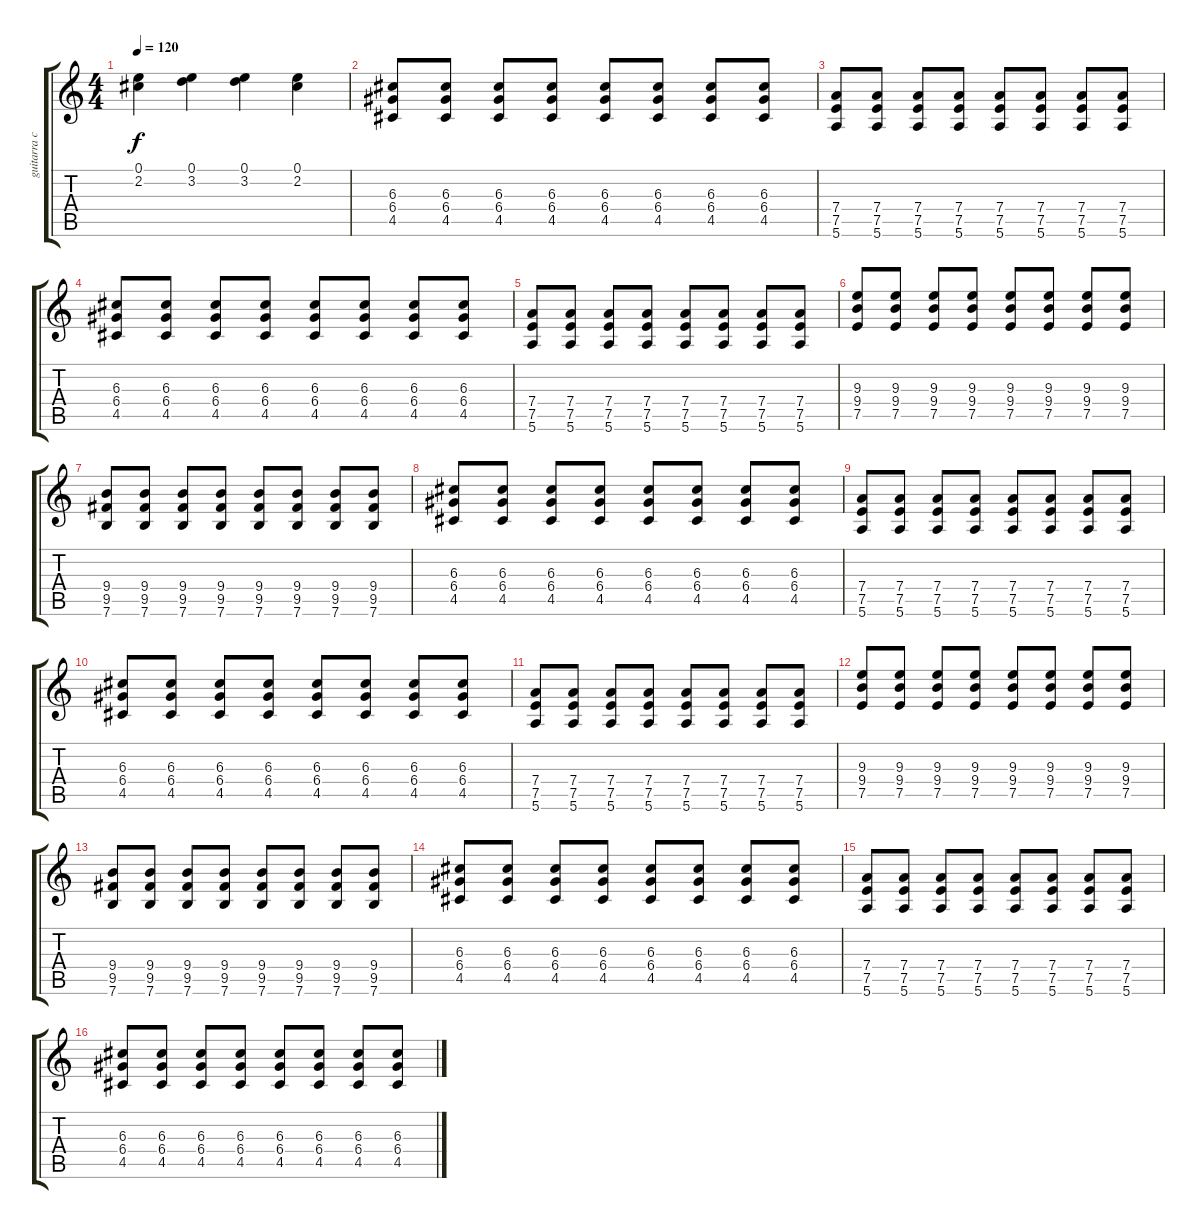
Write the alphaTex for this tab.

\track ("guitarra c/distorcion" "guitarra c") {instrument distortionguitar}
\staff {score tabs}
\tuning (E4 B3 G3 D3 A2 E2) {hide}
\ts (4 4)
\tempo 120
\clef g2
\ks c
(0.1 2.2).4{dy f} (0.1 3.2).4 (0.1 3.2).4 (0.1 2.2).4 |
(6.3 6.4 4.5).8 (6.3 6.4 4.5).8 (6.3 6.4 4.5).8 (6.3 6.4 4.5).8 (6.3 6.4 4.5).8 (6.3 6.4 4.5).8 (6.3 6.4 4.5).8 (6.3 6.4 4.5).8 |
(7.4 7.5 5.6).8 (7.4 7.5 5.6).8 (7.4 7.5 5.6).8 (7.4 7.5 5.6).8 (7.4 7.5 5.6).8 (7.4 7.5 5.6).8 (7.4 7.5 5.6).8 (7.4 7.5 5.6).8 |
(6.3 6.4 4.5).8 (6.3 6.4 4.5).8 (6.3 6.4 4.5).8 (6.3 6.4 4.5).8 (6.3 6.4 4.5).8 (6.3 6.4 4.5).8 (6.3 6.4 4.5).8 (6.3 6.4 4.5).8 |
(7.4 7.5 5.6).8 (7.4 7.5 5.6).8 (7.4 7.5 5.6).8 (7.4 7.5 5.6).8 (7.4 7.5 5.6).8 (7.4 7.5 5.6).8 (7.4 7.5 5.6).8 (7.4 7.5 5.6).8 |
(9.3 9.4 7.5).8 (9.3 9.4 7.5).8 (9.3 9.4 7.5).8 (9.3 9.4 7.5).8 (9.3 9.4 7.5).8 (9.3 9.4 7.5).8 (9.3 9.4 7.5).8 (9.3 9.4 7.5).8 |
(9.4 9.5 7.6).8 (9.4 9.5 7.6).8 (9.4 9.5 7.6).8 (9.4 9.5 7.6).8 (9.4 9.5 7.6).8 (9.4 9.5 7.6).8 (9.4 9.5 7.6).8 (9.4 9.5 7.6).8 |
(6.3 6.4 4.5).8 (6.3 6.4 4.5).8 (6.3 6.4 4.5).8 (6.3 6.4 4.5).8 (6.3 6.4 4.5).8 (6.3 6.4 4.5).8 (6.3 6.4 4.5).8 (6.3 6.4 4.5).8 |
(7.4 7.5 5.6).8 (7.4 7.5 5.6).8 (7.4 7.5 5.6).8 (7.4 7.5 5.6).8 (7.4 7.5 5.6).8 (7.4 7.5 5.6).8 (7.4 7.5 5.6).8 (7.4 7.5 5.6).8 |
(6.3 6.4 4.5).8 (6.3 6.4 4.5).8 (6.3 6.4 4.5).8 (6.3 6.4 4.5).8 (6.3 6.4 4.5).8 (6.3 6.4 4.5).8 (6.3 6.4 4.5).8 (6.3 6.4 4.5).8 |
(7.4 7.5 5.6).8 (7.4 7.5 5.6).8 (7.4 7.5 5.6).8 (7.4 7.5 5.6).8 (7.4 7.5 5.6).8 (7.4 7.5 5.6).8 (7.4 7.5 5.6).8 (7.4 7.5 5.6).8 |
(9.3 9.4 7.5).8 (9.3 9.4 7.5).8 (9.3 9.4 7.5).8 (9.3 9.4 7.5).8 (9.3 9.4 7.5).8 (9.3 9.4 7.5).8 (9.3 9.4 7.5).8 (9.3 9.4 7.5).8 |
(9.4 9.5 7.6).8 (9.4 9.5 7.6).8 (9.4 9.5 7.6).8 (9.4 9.5 7.6).8 (9.4 9.5 7.6).8 (9.4 9.5 7.6).8 (9.4 9.5 7.6).8 (9.4 9.5 7.6).8 |
(6.3 6.4 4.5).8 (6.3 6.4 4.5).8 (6.3 6.4 4.5).8 (6.3 6.4 4.5).8 (6.3 6.4 4.5).8 (6.3 6.4 4.5).8 (6.3 6.4 4.5).8 (6.3 6.4 4.5).8 |
(7.4 7.5 5.6).8 (7.4 7.5 5.6).8 (7.4 7.5 5.6).8 (7.4 7.5 5.6).8 (7.4 7.5 5.6).8 (7.4 7.5 5.6).8 (7.4 7.5 5.6).8 (7.4 7.5 5.6).8 |
(6.3 6.4 4.5).8 (6.3 6.4 4.5).8 (6.3 6.4 4.5).8 (6.3 6.4 4.5).8 (6.3 6.4 4.5).8 (6.3 6.4 4.5).8 (6.3 6.4 4.5).8 (6.3 6.4 4.5).8
